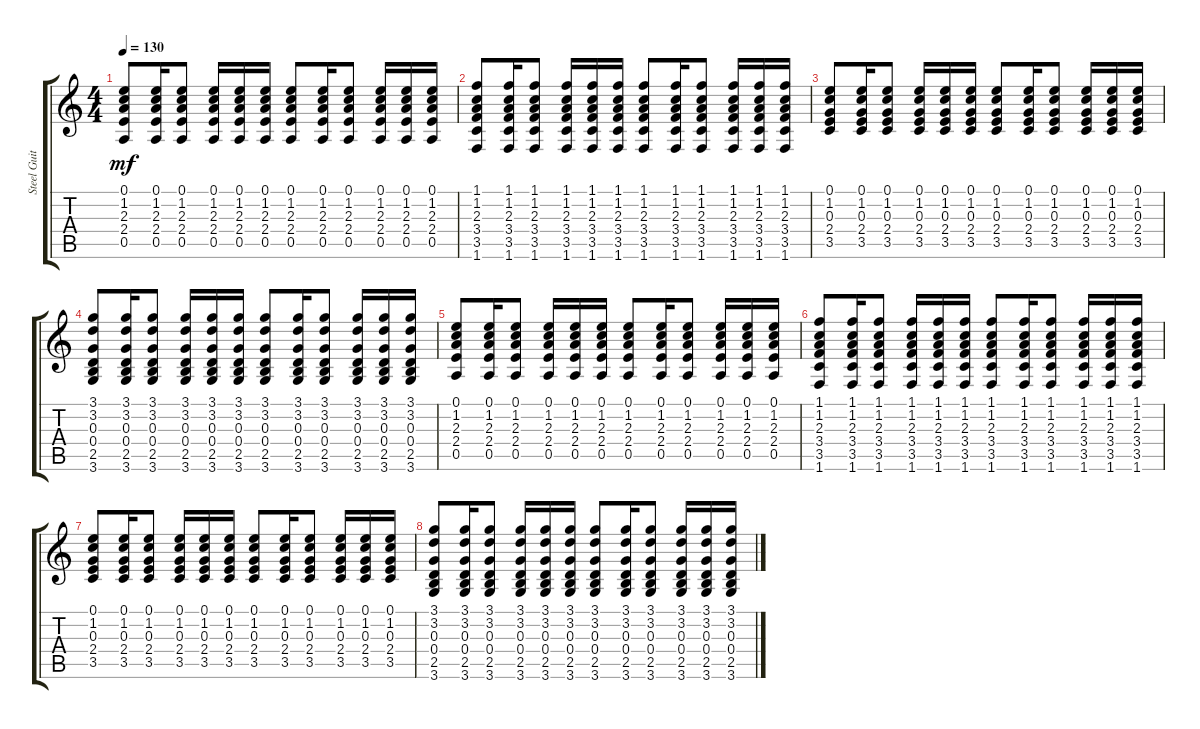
\track ("Steel Guitar" "Steel Guit") {instrument acousticguitarsteel}
\staff {score tabs}
\tuning (E4 B3 G3 D3 A2 E2) {hide}
\ts (4 4)
\tempo 130
\clef g2
\ks c
(0.1 1.2 2.3 2.4 0.5).8{dy mf} (0.1 1.2 2.3 2.4 0.5).16 (0.1 1.2 2.3 2.4 0.5).8 (0.1 1.2 2.3 2.4 0.5).16 (0.1 1.2 2.3 2.4 0.5).16 (0.1 1.2 2.3 2.4 0.5).16 (0.1 1.2 2.3 2.4 0.5).8 (0.1 1.2 2.3 2.4 0.5).16 (0.1 1.2 2.3 2.4 0.5).8 (0.1 1.2 2.3 2.4 0.5).16 (0.1 1.2 2.3 2.4 0.5).16 (0.1 1.2 2.3 2.4 0.5).16 |
(1.1 1.2 2.3 3.4 3.5 1.6).8 (1.1 1.2 2.3 3.4 3.5 1.6).16 (1.1 1.2 2.3 3.4 3.5 1.6).8 (1.1 1.2 2.3 3.4 3.5 1.6).16 (1.1 1.2 2.3 3.4 3.5 1.6).16 (1.1 1.2 2.3 3.4 3.5 1.6).16 (1.1 1.2 2.3 3.4 3.5 1.6).8 (1.1 1.2 2.3 3.4 3.5 1.6).16 (1.1 1.2 2.3 3.4 3.5 1.6).8 (1.1 1.2 2.3 3.4 3.5 1.6).16 (1.1 1.2 2.3 3.4 3.5 1.6).16 (1.1 1.2 2.3 3.4 3.5 1.6).16 |
(0.1 1.2 0.3 2.4 3.5).8 (0.1 1.2 0.3 2.4 3.5).16 (0.1 1.2 0.3 2.4 3.5).8 (0.1 1.2 0.3 2.4 3.5).16 (0.1 1.2 0.3 2.4 3.5).16 (0.1 1.2 0.3 2.4 3.5).16 (0.1 1.2 0.3 2.4 3.5).8 (0.1 1.2 0.3 2.4 3.5).16 (0.1 1.2 0.3 2.4 3.5).8 (0.1 1.2 0.3 2.4 3.5).16 (0.1 1.2 0.3 2.4 3.5).16 (0.1 1.2 0.3 2.4 3.5).16 |
(3.1 3.2 0.3 0.4 2.5 3.6).8 (3.1 3.2 0.3 0.4 2.5 3.6).16 (3.1 3.2 0.3 0.4 2.5 3.6).8 (3.1 3.2 0.3 0.4 2.5 3.6).16 (3.1 3.2 0.3 0.4 2.5 3.6).16 (3.1 3.2 0.3 0.4 2.5 3.6).16 (3.1 3.2 0.3 0.4 2.5 3.6).8 (3.1 3.2 0.3 0.4 2.5 3.6).16 (3.1 3.2 0.3 0.4 2.5 3.6).8 (3.1 3.2 0.3 0.4 2.5 3.6).16 (3.1 3.2 0.3 0.4 2.5 3.6).16 (3.1 3.2 0.3 0.4 2.5 3.6).16 |
(0.1 1.2 2.3 2.4 0.5).8 (0.1 1.2 2.3 2.4 0.5).16 (0.1 1.2 2.3 2.4 0.5).8 (0.1 1.2 2.3 2.4 0.5).16 (0.1 1.2 2.3 2.4 0.5).16 (0.1 1.2 2.3 2.4 0.5).16 (0.1 1.2 2.3 2.4 0.5).8 (0.1 1.2 2.3 2.4 0.5).16 (0.1 1.2 2.3 2.4 0.5).8 (0.1 1.2 2.3 2.4 0.5).16 (0.1 1.2 2.3 2.4 0.5).16 (0.1 1.2 2.3 2.4 0.5).16 |
(1.1 1.2 2.3 3.4 3.5 1.6).8 (1.1 1.2 2.3 3.4 3.5 1.6).16 (1.1 1.2 2.3 3.4 3.5 1.6).8 (1.1 1.2 2.3 3.4 3.5 1.6).16 (1.1 1.2 2.3 3.4 3.5 1.6).16 (1.1 1.2 2.3 3.4 3.5 1.6).16 (1.1 1.2 2.3 3.4 3.5 1.6).8 (1.1 1.2 2.3 3.4 3.5 1.6).16 (1.1 1.2 2.3 3.4 3.5 1.6).8 (1.1 1.2 2.3 3.4 3.5 1.6).16 (1.1 1.2 2.3 3.4 3.5 1.6).16 (1.1 1.2 2.3 3.4 3.5 1.6).16 |
(0.1 1.2 0.3 2.4 3.5).8 (0.1 1.2 0.3 2.4 3.5).16 (0.1 1.2 0.3 2.4 3.5).8 (0.1 1.2 0.3 2.4 3.5).16 (0.1 1.2 0.3 2.4 3.5).16 (0.1 1.2 0.3 2.4 3.5).16 (0.1 1.2 0.3 2.4 3.5).8 (0.1 1.2 0.3 2.4 3.5).16 (0.1 1.2 0.3 2.4 3.5).8 (0.1 1.2 0.3 2.4 3.5).16 (0.1 1.2 0.3 2.4 3.5).16 (0.1 1.2 0.3 2.4 3.5).16 |
(3.1 3.2 0.3 0.4 2.5 3.6).8 (3.1 3.2 0.3 0.4 2.5 3.6).16 (3.1 3.2 0.3 0.4 2.5 3.6).8 (3.1 3.2 0.3 0.4 2.5 3.6).16 (3.1 3.2 0.3 0.4 2.5 3.6).16 (3.1 3.2 0.3 0.4 2.5 3.6).16 (3.1 3.2 0.3 0.4 2.5 3.6).8 (3.1 3.2 0.3 0.4 2.5 3.6).16 (3.1 3.2 0.3 0.4 2.5 3.6).8 (3.1 3.2 0.3 0.4 2.5 3.6).16 (3.1 3.2 0.3 0.4 2.5 3.6).16 (3.1 3.2 0.3 0.4 2.5 3.6).16
